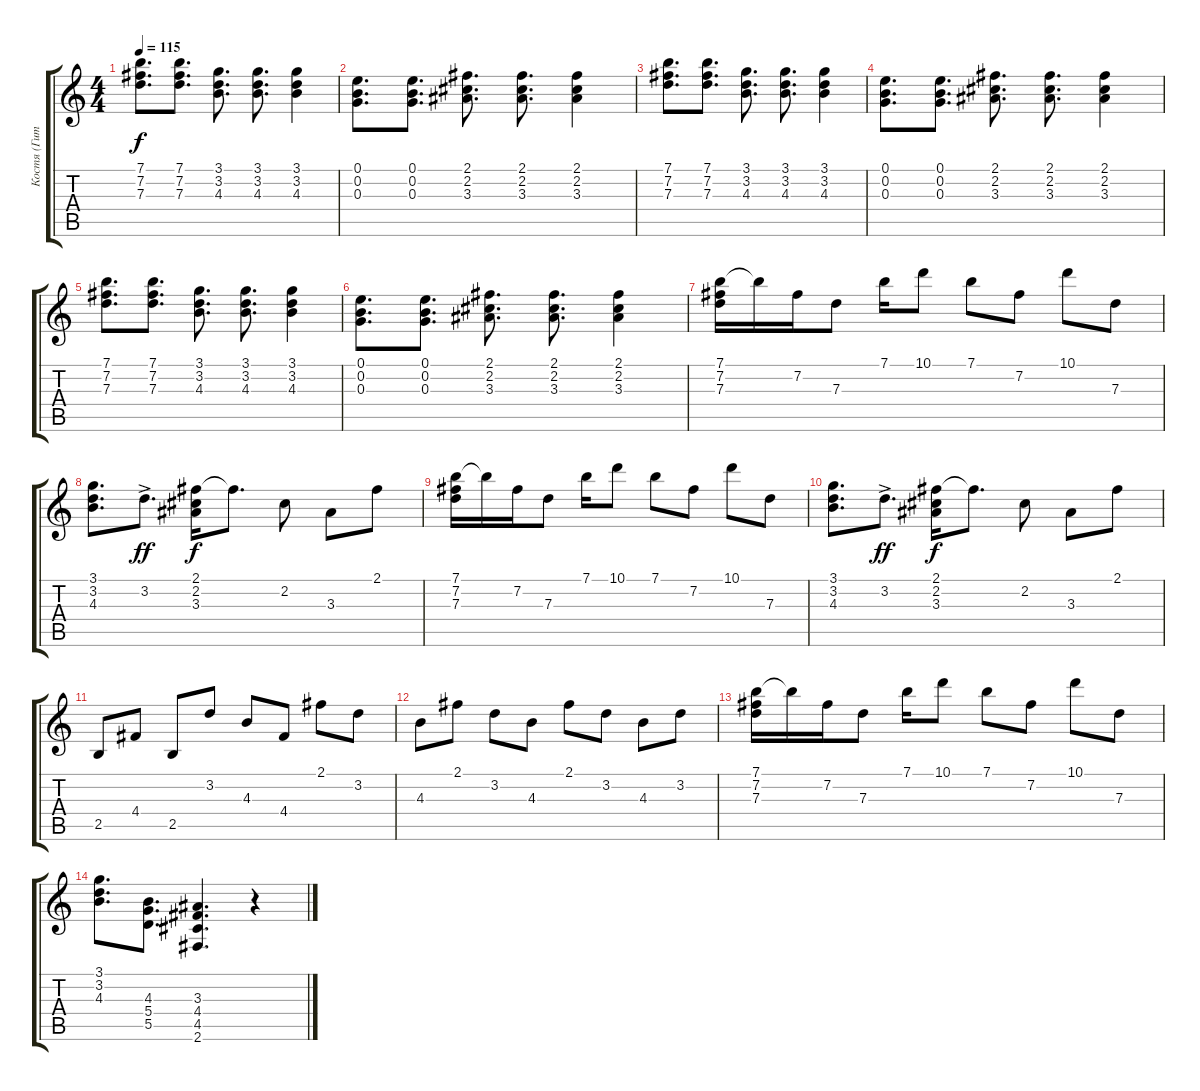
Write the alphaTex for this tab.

\track ("Костя (Гитара)" "Костя (Гит") {instrument acousticguitarsteel bank 1}
\staff {score tabs}
\tuning (E4 B3 G3 D3 A2 E2) {hide}
\ts (4 4)
\tempo 115
\clef g2
\ks c
(7.1 7.2 7.3).8{d dy f} (7.1 7.2 7.3).8{d} (3.1 3.2 4.3).8{d} (3.1 3.2 4.3).8{d} (3.1 3.2 4.3).4 |
(0.1 0.2 0.3).8{d} (0.1 0.2 0.3).8{d} (2.1 2.2 3.3).8{d} (2.1 2.2 3.3).8{d} (2.1 2.2 3.3).4 |
(7.1 7.2 7.3).8{d} (7.1 7.2 7.3).8{d} (3.1 3.2 4.3).8{d} (3.1 3.2 4.3).8{d} (3.1 3.2 4.3).4 |
(0.1 0.2 0.3).8{d} (0.1 0.2 0.3).8{d} (2.1 2.2 3.3).8{d} (2.1 2.2 3.3).8{d} (2.1 2.2 3.3).4 |
(7.1 7.2 7.3).8{d} (7.1 7.2 7.3).8{d} (3.1 3.2 4.3).8{d} (3.1 3.2 4.3).8{d} (3.1 3.2 4.3).4 |
(0.1 0.2 0.3).8{d} (0.1 0.2 0.3).8{d} (2.1 2.2 3.3).8{d} (2.1 2.2 3.3).8{d} (2.1 2.2 3.3).4 |
(7.1 7.2 7.3).16 7.1{t}.16 7.2.16 7.3.8 7.1.16 10.1.8 7.1.8 7.2.8 10.1.8 7.3.8 |
(3.1 3.2 4.3).8{d} 3.2{ac}.8{d dy ff} (2.1 2.2 3.3).16{dy f} 2.1{t}.8{d} 2.2.8 3.3.8 2.1.8 |
(7.1 7.2 7.3).16 7.1{t}.16 7.2.16 7.3.8 7.1.16 10.1.8 7.1.8 7.2.8 10.1.8 7.3.8 |
(3.1 3.2 4.3).8{d} 3.2{ac}.8{d dy ff} (2.1 2.2 3.3).16{dy f} 2.1{t}.8{d} 2.2.8 3.3.8 2.1.8 |
2.5.8 4.4.8 2.5.8 3.2.8 4.3.8 4.4.8 2.1.8 3.2.8 |
4.3.8 2.1.8 3.2.8 4.3.8 2.1.8 3.2.8 4.3.8 3.2.8 |
(7.1 7.2 7.3).16 7.1{t}.16 7.2.16 7.3.8 7.1.16 10.1.8 7.1.8 7.2.8 10.1.8 7.3.8 |
(3.1 3.2 4.3).8{d} (4.3 5.4 5.5).8{d} (3.3 4.4 4.5 2.6).4{d} r.4
